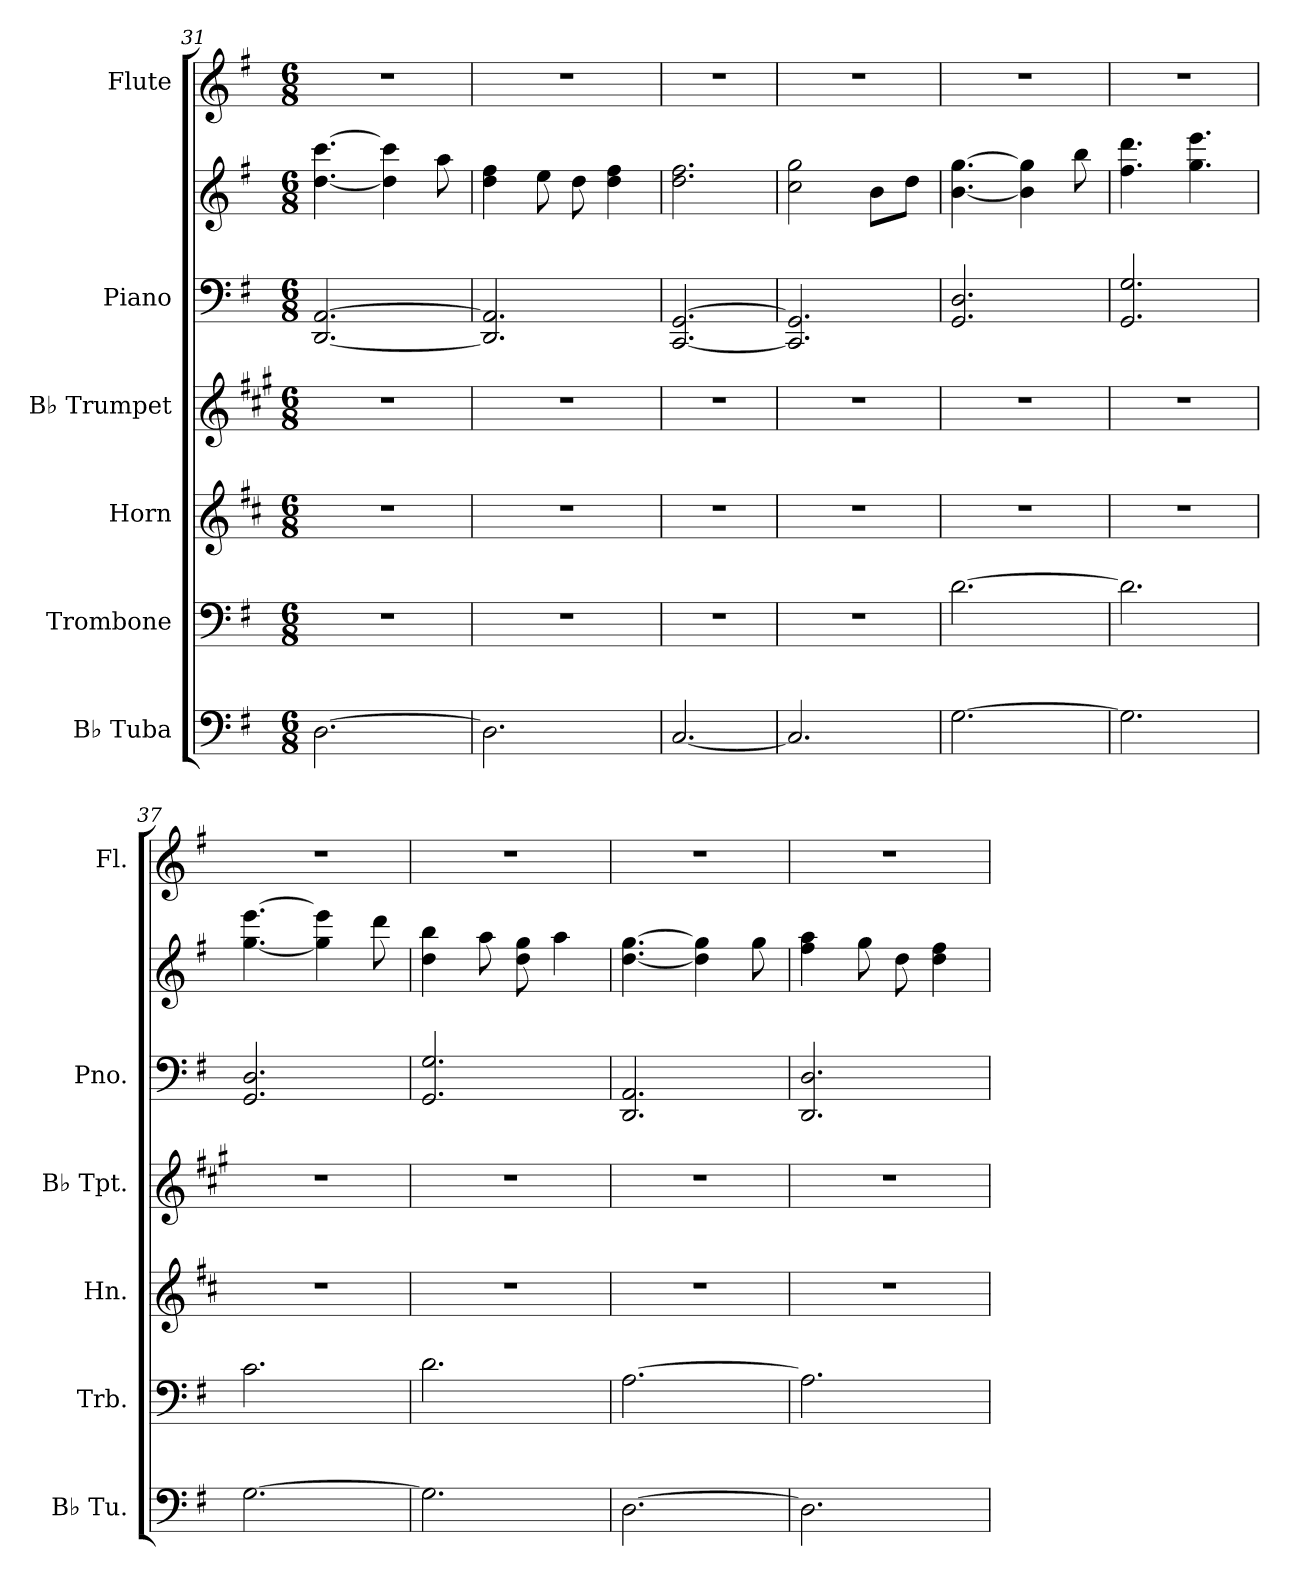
**kern	**kern	**kern	**kern	**kern	**kern	**kern
*part6	*part5	*part4	*part3	*part2	*part2	*part1
*staff7	*staff6	*staff5	*staff4	*staff3	*staff2	*staff1
*I"B♭ Tuba	*I"Trombone	*I"Horn	*I"B♭ Trumpet	*I"Piano	*	*I"Flute
*I'B♭ Tu.	*I'Trb.	*I'Hn.	*I'B♭ Tpt.	*I'Pno.	*	*I'Fl.
*clefF4	*clefF4	*clefG2	*clefG2	*clefF4	*clefG2	*clefG2
*	*	*ITrd4c7	*ITrd1c2	*	*	*
*k[f#]	*k[f#]	*k[f#]	*k[f#]	*k[f#]	*k[f#]	*k[f#]
*G:	*G:	*G:	*G:	*G:	*G:	*G:
*M6/8	*M6/8	*M6/8	*M6/8	*M6/8	*M6/8	*M6/8
=31	=31	=31	=31	=31	=31	=31
[2.D\	2.r	2.r	2.r	[2.DD/ [2.AA/	[4.dd\ [4.ccc\	2.r
.	.	.	.	.	4dd\] 4ccc\]	.
.	.	.	.	.	8aa\	.
=32	=32	=32	=32	=32	=32	=32
2.D\]	2.r	2.r	2.r	2.DD/] 2.AA/]	4dd\ 4ff#\	2.r
.	.	.	.	.	8ee\	.
.	.	.	.	.	8dd\	.
.	.	.	.	.	4dd\ 4ff#\	.
=33	=33	=33	=33	=33	=33	=33
[2.C/	2.r	2.r	2.r	[2.CC/ [2.GG/	2.dd\ 2.ff#\	2.r
=34	=34	=34	=34	=34	=34	=34
2.C/]	2.r	2.r	2.r	2.CC/] 2.GG/]	2cc\ 2gg\	2.r
.	.	.	.	.	8b\L	.
.	.	.	.	.	8dd\J	.
=35	=35	=35	=35	=35	=35	=35
[2.G\	[2.d\	2.r	2.r	2.GG/ 2.D/	[4.b\ [4.gg\	2.r
.	.	.	.	.	4b\] 4gg\]	.
.	.	.	.	.	8bb\	.
=36	=36	=36	=36	=36	=36	=36
2.G\]	2.d\]	2.r	2.r	2.GG/ 2.G/	4.ff#\ 4.ddd\	2.r
.	.	.	.	.	4.gg\ 4.eee\	.
=37	=37	=37	=37	=37	=37	=37
[2.G\	2.c\	2.r	2.r	2.GG/ 2.D/	[4.gg\ [4.eee\	2.r
.	.	.	.	.	4gg\] 4eee\]	.
.	.	.	.	.	8ddd\	.
=38	=38	=38	=38	=38	=38	=38
2.G\]	2.d\	2.r	2.r	2.GG/ 2.G/	4dd\ 4bb\	2.r
.	.	.	.	.	8aa\	.
.	.	.	.	.	8dd\ 8gg\	.
.	.	.	.	.	4aa\	.
!!LO:PB:g=z
=39	=39	=39	=39	=39	=39	=39
[2.D\	[2.A\	2.r	2.r	2.DD/ 2.AA/	[4.dd\ [4.gg\	2.r
.	.	.	.	.	4dd\] 4gg\]	.
.	.	.	.	.	8gg\	.
=40	=40	=40	=40	=40	=40	=40
2.D\]	2.A\]	2.r	2.r	2.DD/ 2.D/	4ff#\ 4aa\	2.r
.	.	.	.	.	8gg\	.
.	.	.	.	.	8dd\	.
.	.	.	.	.	4dd\ 4ff#\	.
=	=	=	=	=	=	=
*-	*-	*-	*-	*-	*-	*-
